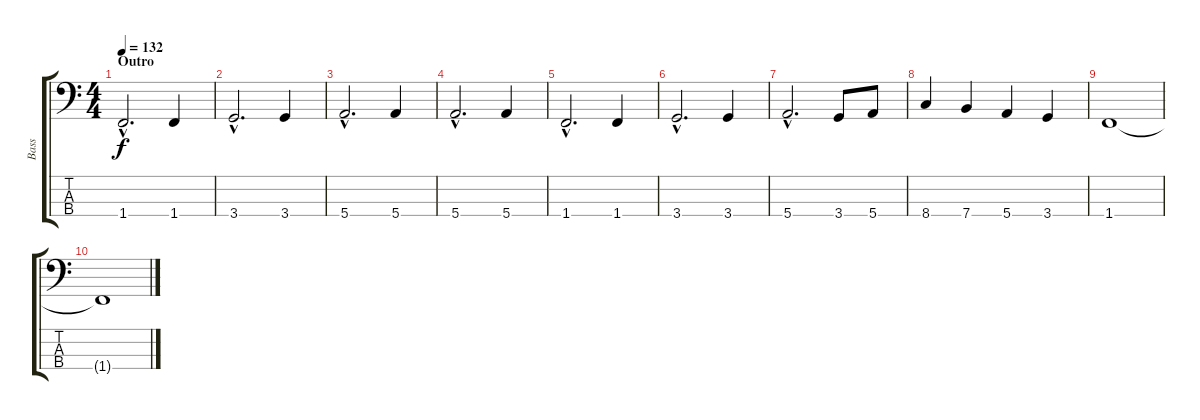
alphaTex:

\track ("Bass" "Bass") {instrument electricbassfinger}
\staff {score tabs}
\tuning (G2 D2 A1 E1) {hide}
\ts (4 4)
\section ("" "Outro")
\tempo 132
\clef f4
\ks c
1.4{hac}.2{d dy f} 1.4.4 |
3.4{hac}.2{d} 3.4.4 |
5.4{hac}.2{d} 5.4.4 |
5.4{hac}.2{d} 5.4.4 |
1.4{hac}.2{d} 1.4.4 |
3.4{hac}.2{d} 3.4.4 |
5.4{hac}.2{d} 3.4.8 5.4.8 |
8.4.4 7.4.4 5.4.4 3.4.4 |
1.4.1 |
1.4{t}.1
